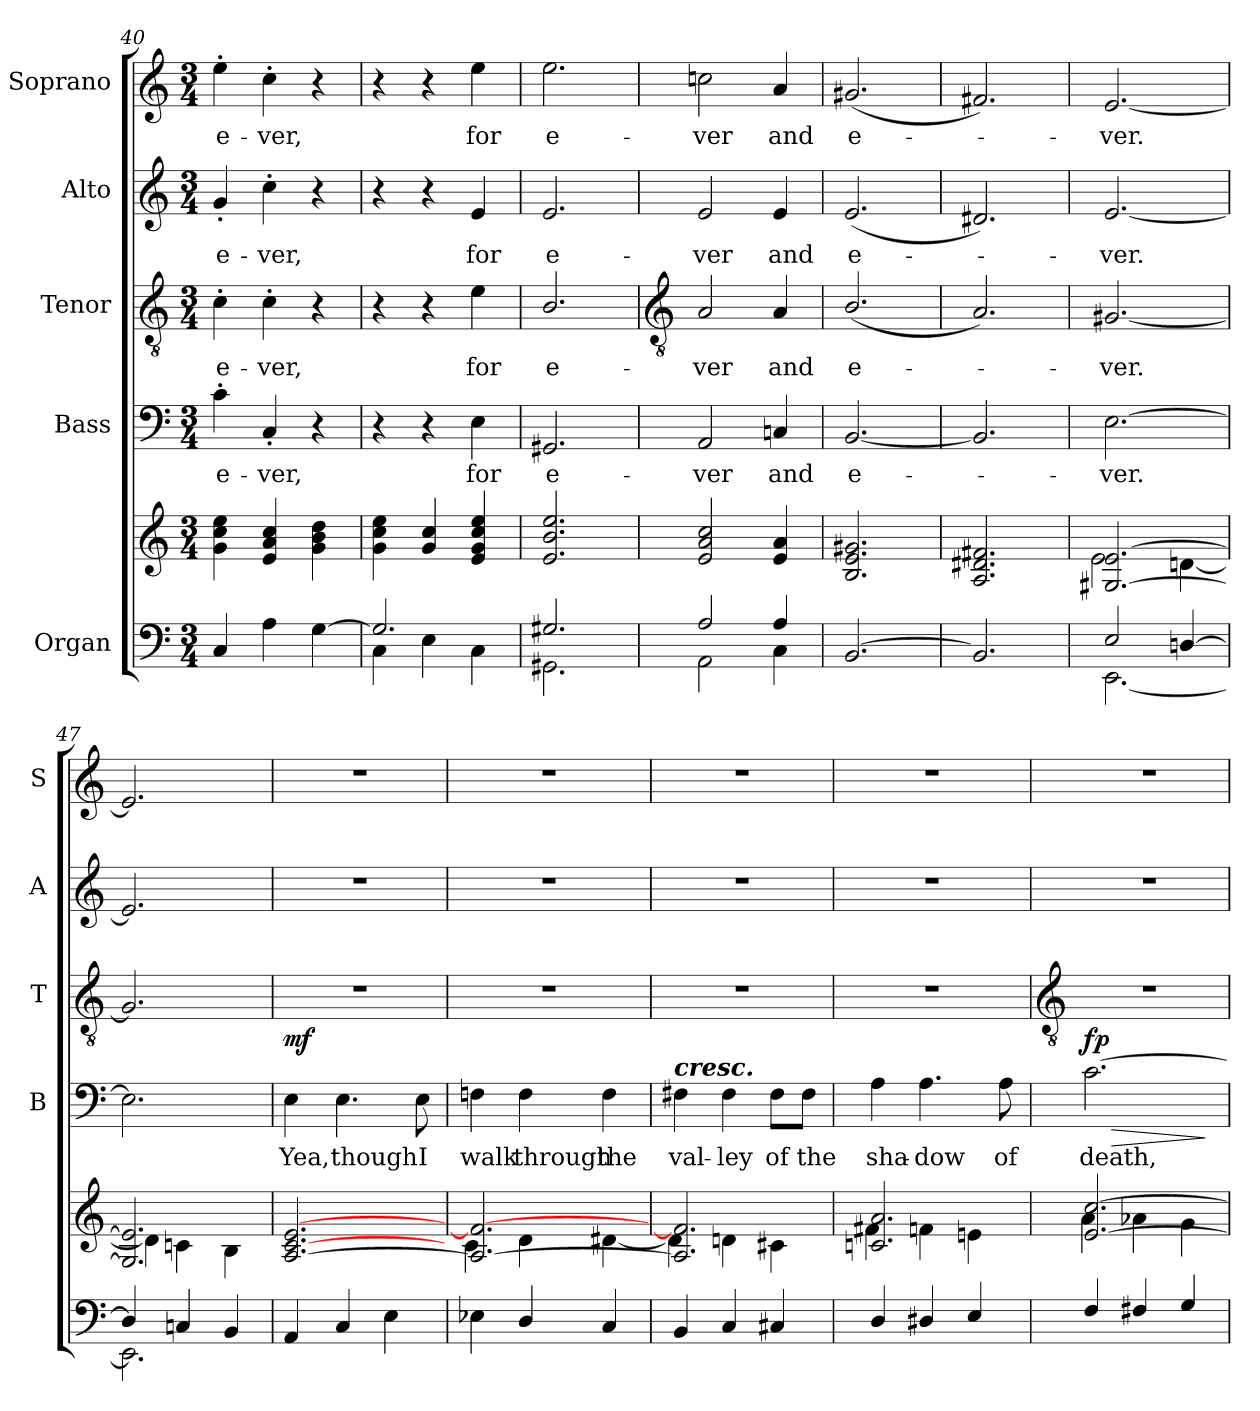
**kern	**kern	**kern	**text	**dynam	**kern	**text	**kern	**text	**kern	**text
*part5	*part5	*part4	*part4	*part4	*part3	*part3	*part2	*part2	*part1	*part1
*staff6	*staff5	*staff4	*staff4	*staff4	*staff3	*staff3	*staff2	*staff2	*staff1	*staff1
*I"Organ	*	*I"Bass	*	*	*I"Tenor	*	*I"Alto	*	*I"Soprano	*
*	*	*I'B	*	*	*I'T	*	*I'A	*	*I'S	*
*clefF4	*clefG2	*clefF4	*	*	*clefGv2	*	*clefG2	*	*clefG2	*
*k[]	*k[]	*k[]	*	*	*k[]	*	*k[]	*	*k[]	*
*C:	*C:	*C:	*	*	*C:	*	*C:	*	*C:	*
*M3/4	*M3/4	*M3/4	*	*	*M3/4	*	*M3/4	*	*M3/4	*
=40	=40	=40	=40	=40	=40	=40	=40	=40	=40	=40
*^	*	*	*	*	*	*	*	*	*	*
!	!	!	!	!LO:LY:b	!	!	!LO:LY:b	!	!LO:LY:b	!	!LO:LY:b
2ryy	4C	4g 4cc 4ee	4c'	e-	.	4c'	e-	4g'	e-	4ee'	e-
!	!	!	!	!LO:LY:b	!	!	!LO:LY:b	!	!LO:LY:b	!	!LO:LY:b
.	4A	4e 4a 4cc	4C'	-ver,	.	4c'	-ver,	4cc'	-ver,	4cc'	-ver,
[4G\	4ryy	4g 4b 4dd	4r	.	.	4r	.	4r	.	4r	.
=41	=41	=41	=41	=41	=41	=41	=41	=41	=41	=41	=41
2.G/]	4C\	4g 4cc 4ee	4r	.	.	4r	.	4r	.	4r	.
.	4E	4g 4cc	4r	.	.	4r	.	4r	.	4r	.
!	!	!	!	!LO:LY:b	!	!	!LO:LY:b	!	!LO:LY:b	!	!LO:LY:b
.	4C\	4e 4g 4cc 4ee	4E	for	.	4e	for	4e	for	4ee	for
=42	=42	=42	=42	=42	=42	=42	=42	=42	=42	=42	=42
!	!	!	!	!LO:LY:b	!	!	!LO:LY:b	!	!LO:LY:b	!	!LO:LY:b
2.G#X/	2.GG#X\	2.e 2.b 2.ee	2.GG#X	e-	.	2.B/	e-	2.e	e-	2.ee	e-
!!LO:LB:g=z
=43	=43	=43	=43	=43	=43	=43	=43	=43	=43	=43	=43
*	*	*	*	*	*	*clefGv2	*	*	*	*	*
*	*	*^	*	*	*	*	*	*	*	*	*
!	!	!	!LO:N:vis=1	!	!LO:LY:b	!	!	!LO:LY:b	!	!LO:LY:b	!	!LO:LY:b
2A/	2AA\	2e 2a 2cc	2.ryy	2AA	-ver	.	2A	-ver	2e	-ver	2ccn	-ver
!	!	!	!	!	!LO:LY:b	!	!	!LO:LY:b	!	!LO:LY:b	!	!LO:LY:b
4A/	4C\	4e 4a	.	4Cn	and	.	4A	and	4e	and	4a	and
=44	=44	=44	=44	=44	=44	=44	=44	=44	=44	=44	=44	=44
!	!LO:N:vis=1	!	!LO:N:vis=1	!	!LO:LY:b	!	!	!LO:LY:b	!	!LO:LY:b	!	!LO:LY:b
[2.BB/	2.ryy	2.B 2.e 2.g#X	2.ryy	[2.BB	e-	.	(<2.B/	e-	(<2.e	e-	(<2.g#X	e-
=45	=45	=45	=45	=45	=45	=45	=45	=45	=45	=45	=45	=45
!	!LO:N:vis=1	!	!LO:N:vis=1	!	!	!	!	!	!	!	!	!
2.BB/]	2.ryy	2.A 2.d#X 2.f#X	2.ryy	2.BB]	.	.	2.A)	.	2.d#X)	.	2.f#X)	.
=46	=46	=46	=46	=46	=46	=46	=46	=46	=46	=46	=46	=46
!	!	!	!	!	!LO:LY:b	!	!	!LO:LY:b	!	!LO:LY:b	!	!LO:LY:b
2E/	[2.EE\	[2.G#X [2.e	2e\	[2.E	ver.	.	[2.G#X	ver.	[2.e	ver.	[2.e	ver.
[4Dn/	.	.	[4dn\	.	.	.	.	.	.	.	.	.
=47	=47	=47	=47	=47	=47	=47	=47	=47	=47	=47	=47	=47
4D/]	2.EE\]	2.G#] 2.e]	4d\]	2.E]	.	.	2.G#]	.	2.e]	.	2.e]	.
4Cn/	.	.	4cn\	.	.	.	.	.	.	.	.	.
4BB/	.	.	4B\	.	.	.	.	.	.	.	.	.
=48	=48	=48	=48	=48	=48	=48	=48	=48	=48	=48	=48	=48
!	!LO:N:vis=1	!	!	!	!LO:LY:b	!LO:DY:b	!LO:N:vis=1	!	!LO:N:vis=1	!	!LO:N:vis=1	!
4AA/	2.ryy	[2.A [2.c [2.e	2.ryy	4E	Yea,	mf	2.r	.	2.r	.	2.r	.
!	!	!	!	!	!LO:LY:b	!	!	!	!	!	!	!
4C/	.	.	.	4.E	though	.	.	.	.	.	.	.
4E\	.	.	.	.	.	.	.	.	.	.	.	.
!	!	!	!	!	!LO:LY:b	!	!	!	!	!	!	!
.	.	.	.	8E	I	.	.	.	.	.	.	.
=49	=49	=49	=49	=49	=49	=49	=49	=49	=49	=49	=49	=49
!	!LO:N:vis=1	!	!	!	!LO:LY:b	!	!LO:N:vis=1	!	!LO:N:vis=1	!	!LO:N:vis=1	!
4E-X\	2.ryy	2.A_ 2.fn_	4c\	4Fn	walk	.	2.r	.	2.r	.	2.r	.
!	!	!	!	!	!LO:LY:b	!	!	!	!	!	!	!
4D/	.	.	4d\	4F	through	.	.	.	.	.	.	.
!	!	!	!	!	!LO:LY:b	!	!	!	!	!	!	!
4C/	.	.	[4d#X\	4F	the	.	.	.	.	.	.	.
=50	=50	=50	=50	=50	=50	=50	=50	=50	=50	=50	=50	=50
!	!	!	!	!LO:TX:a:Bi:t=cresc.	!	!	!	!	!	!	!	!
!	!LO:N:vis=1	!	!	!	!LO:LY:b	!	!LO:N:vis=1	!	!LO:N:vis=1	!	!LO:N:vis=1	!
4BB/	2.ryy	2.A] 2.f#]	4d#\]	4F#X	val-	.	2.r	.	2.r	.	2.r	.
!	!	!	!	!	!LO:LY:b	!	!	!	!	!	!	!
4C/	.	.	4dn\	4F#	-ley	.	.	.	.	.	.	.
!	!	!	!	!	!LO:LY:b	!	!	!	!	!	!	!
4C#X/	.	.	4c#X\	8F#\L	of	.	.	.	.	.	.	.
!	!	!	!	!	!LO:LY:b	!	!	!	!	!	!	!
.	.	.	.	8F#\J	the	.	.	.	.	.	.	.
=51	=51	=51	=51	=51	=51	=51	=51	=51	=51	=51	=51	=51
!	!LO:N:vis=1	!	!	!	!LO:LY:b	!	!LO:N:vis=1	!	!LO:N:vis=1	!	!LO:N:vis=1	!
4D/	2.ryy	2.cn 2.a	4f#X\	4A	sha-	.	2.r	.	2.r	.	2.r	.
!	!	!	!	!	!LO:LY:b	!	!	!	!	!	!	!
4D#X/	.	.	4fn\	4.A	-dow	.	.	.	.	.	.	.
4E/	.	.	4en\	.	.	.	.	.	.	.	.	.
!	!	!	!	!	!LO:LY:b	!	!	!	!	!	!	!
.	.	.	.	8A	of	.	.	.	.	.	.	.
!!LO:LB:g=z
=52	=52	=52	=52	=52	=52	=52	=52	=52	=52	=52	=52	=52
*	*	*	*	*	*	*	*clefGv2	*	*	*	*	*
!	!LO:N:vis=1	!	!	!	!LO:LY:b	!LO:HP:b	!LO:N:vis=1	!	!LO:N:vis=1	!	!LO:N:vis=1	!
!	!	!	!	!	!	!LO:DY:n=1:b	!	!	!	!	!	!
4F/	2.ryy	[2.e/ [2.cc/	4a\	[2.c	death,	> fp	2.r	.	2.r	.	2.r	.
4F#X/	.	.	4a-X\	.	.	.	.	.	.	.	.	.
4G/	.	.	4g\	.	.	.	.	.	.	.	.	.
*v	*v	*	*	*	*	*	*	*	*	*	*	*
*	*v	*v	*	*	*	*	*	*	*	*	*
.	.	.	.	]	.	.	.	.	.	.
=	=	=	=	=	=	=	=	=	=	=
*-	*-	*-	*-	*-	*-	*-	*-	*-	*-	*-
